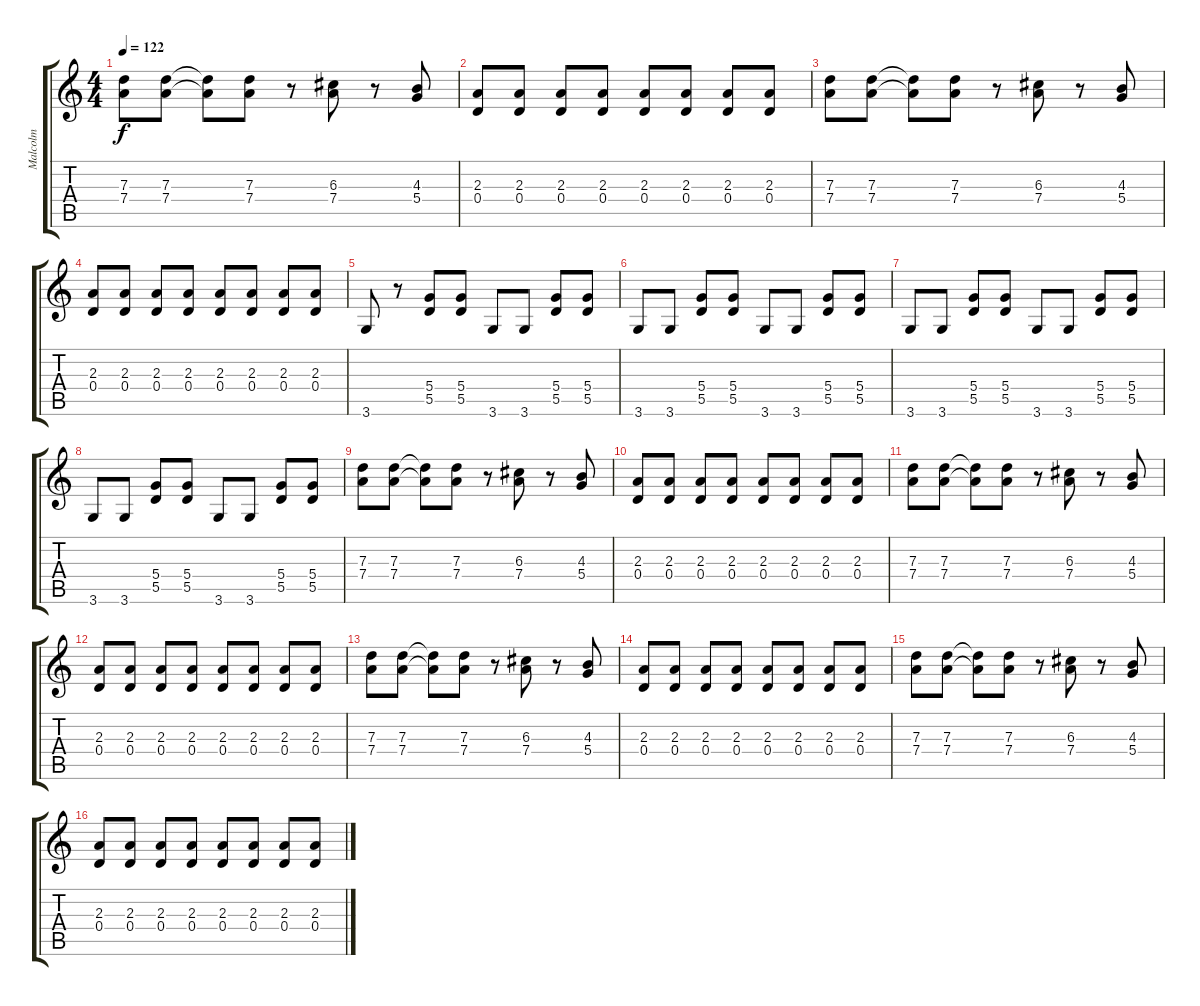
\track ("Malcolm" "Malcolm") {instrument distortionguitar}
\staff {score tabs}
\tuning (E4 B3 G3 D3 A2 E2) {hide}
\ts (4 4)
\tempo 122
\clef g2
\ks c
(7.3 7.4).8{dy f} (7.3 7.4).8 (7.3{t} 7.4{t}).8 (7.3 7.4).8 r.8 (6.3 7.4).8 r.8 (4.3 5.4).8 |
(2.3 0.4).8 (2.3 0.4).8 (2.3 0.4).8 (2.3 0.4).8 (2.3 0.4).8 (2.3 0.4).8 (2.3 0.4).8 (2.3 0.4).8 |
(7.3 7.4).8 (7.3 7.4).8 (7.3{t} 7.4{t}).8 (7.3 7.4).8 r.8 (6.3 7.4).8 r.8 (4.3 5.4).8 |
(2.3 0.4).8 (2.3 0.4).8 (2.3 0.4).8 (2.3 0.4).8 (2.3 0.4).8 (2.3 0.4).8 (2.3 0.4).8 (2.3 0.4).8 |
3.6.8 r.8 (5.4 5.5).8 (5.4 5.5).8 3.6.8 3.6.8 (5.4 5.5).8 (5.4 5.5).8 |
3.6.8 3.6.8 (5.4 5.5).8 (5.4 5.5).8 3.6.8 3.6.8 (5.4 5.5).8 (5.4 5.5).8 |
3.6.8 3.6.8 (5.4 5.5).8 (5.4 5.5).8 3.6.8 3.6.8 (5.4 5.5).8 (5.4 5.5).8 |
3.6.8 3.6.8 (5.4 5.5).8 (5.4 5.5).8 3.6.8 3.6.8 (5.4 5.5).8 (5.4 5.5).8 |
(7.3 7.4).8 (7.3 7.4).8 (7.3{t} 7.4{t}).8 (7.3 7.4).8 r.8 (6.3 7.4).8 r.8 (4.3 5.4).8 |
(2.3 0.4).8 (2.3 0.4).8 (2.3 0.4).8 (2.3 0.4).8 (2.3 0.4).8 (2.3 0.4).8 (2.3 0.4).8 (2.3 0.4).8 |
(7.3 7.4).8 (7.3 7.4).8 (7.3{t} 7.4{t}).8 (7.3 7.4).8 r.8 (6.3 7.4).8 r.8 (4.3 5.4).8 |
(2.3 0.4).8 (2.3 0.4).8 (2.3 0.4).8 (2.3 0.4).8 (2.3 0.4).8 (2.3 0.4).8 (2.3 0.4).8 (2.3 0.4).8 |
(7.3 7.4).8 (7.3 7.4).8 (7.3{t} 7.4{t}).8 (7.3 7.4).8 r.8 (6.3 7.4).8 r.8 (4.3 5.4).8 |
(2.3 0.4).8 (2.3 0.4).8 (2.3 0.4).8 (2.3 0.4).8 (2.3 0.4).8 (2.3 0.4).8 (2.3 0.4).8 (2.3 0.4).8 |
(7.3 7.4).8 (7.3 7.4).8 (7.3{t} 7.4{t}).8 (7.3 7.4).8 r.8 (6.3 7.4).8 r.8 (4.3 5.4).8 |
(2.3 0.4).8 (2.3 0.4).8 (2.3 0.4).8 (2.3 0.4).8 (2.3 0.4).8 (2.3 0.4).8 (2.3 0.4).8 (2.3 0.4).8
